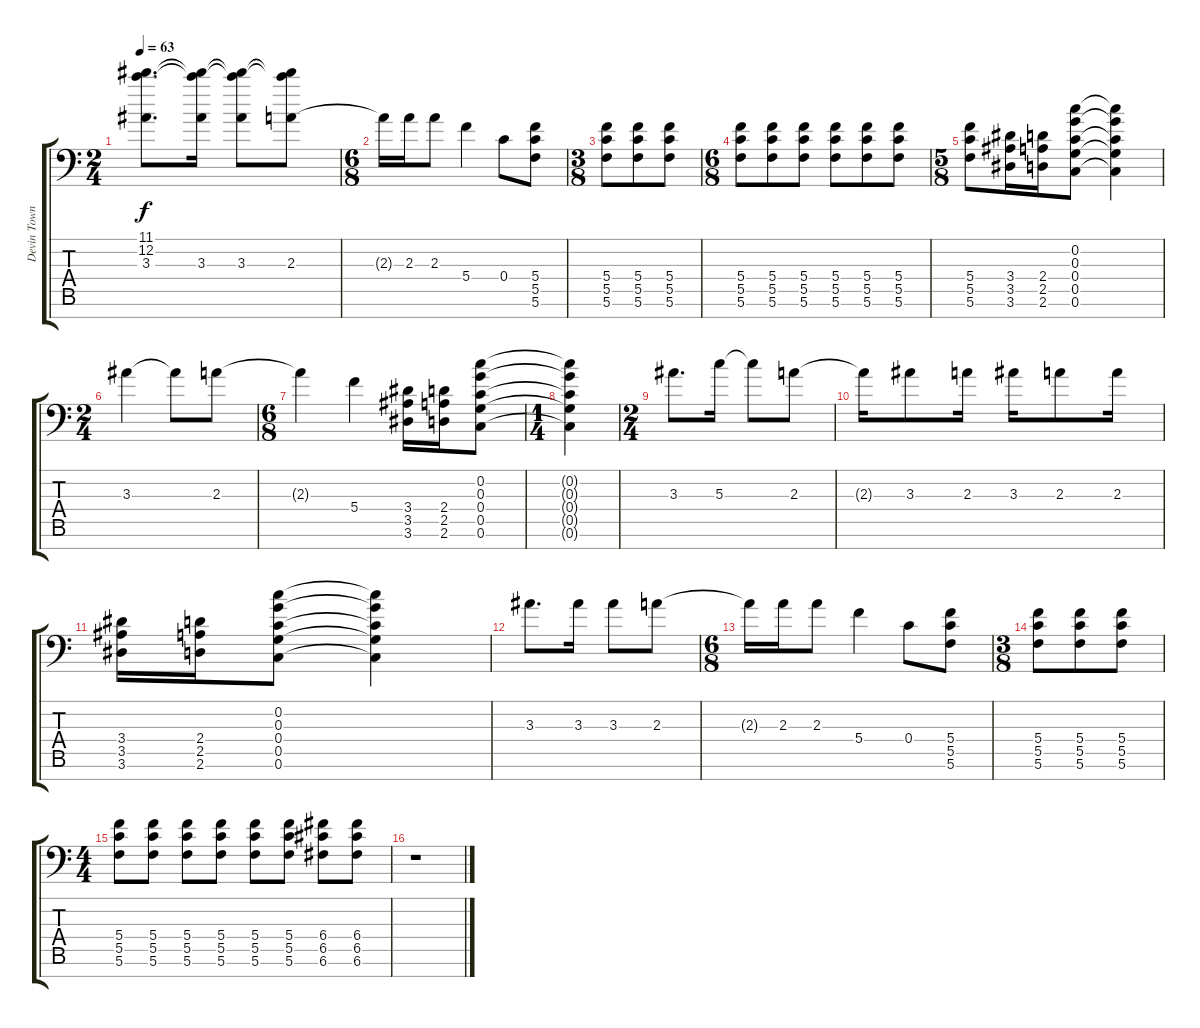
\track ("Devin Townsend" "Devin Town") {instrument distortionguitar}
\staff {score tabs}
\tuning (E4 C4 G3 C3 G2 C2 G1) {hide}
\ts (2 4)
\tempo 63
\clef f4
\ks c
(11.1{t} 12.2{t} 3.3).8{d dy f} (11.1{t} 12.2{t} 3.3).16 (11.1{t} 12.2{t} 3.3).8 (11.1{t} 12.2{t} 2.3).8 |
\ts (6 8)
2.3{t}.16 2.3.16 2.3.8 5.4.4 0.4.8 (5.4 5.5 5.6).8 |
\ts (3 8)
(5.4 5.5 5.6).8 (5.4 5.5 5.6).8 (5.4 5.5 5.6).8 |
\ts (6 8)
(5.4 5.5 5.6).8 (5.4 5.5 5.6).8 (5.4 5.5 5.6).8 (5.4 5.5 5.6).8 (5.4 5.5 5.6).8 (5.4 5.5 5.6).8 |
\ts (5 8)
(5.4 5.5 5.6).8 (3.4 3.5 3.6).16 (2.4 2.5 2.6).16 (0.2 0.3 0.4 0.5 0.6).8 (0.2{t} 0.3{t} 0.4{t} 0.5{t} 0.6{t}).4 |
\ts (2 4)
3.3.4 3.3{t}.8 2.3.8 |
\ts (6 8)
2.3{t}.4 5.4.4 (3.4 3.5 3.6).16 (2.4 2.5 2.6).16 (0.2 0.3 0.4 0.5 0.6).8 |
\ts (1 4)
(0.2{t} 0.3{t} 0.4{t} 0.5{t} 0.6{t}).4 |
\ts (2 4)
3.3.8{d} 5.3.16 5.3{t}.8 2.3.8 |
2.3{t}.16 3.3.8 2.3.16 3.3.16 2.3.8 2.3.16 |
(3.4 3.5 3.6).16 (2.4 2.5 2.6).16 (0.2 0.3 0.4 0.5 0.6).8 (0.2{t} 0.3{t} 0.4{t} 0.5{t} 0.6{t}).4 |
3.3.8{d} 3.3.16 3.3.8 2.3.8 |
\ts (6 8)
2.3{t}.16 2.3.16 2.3.8 5.4.4 0.4.8 (5.4 5.5 5.6).8 |
\ts (3 8)
(5.4 5.5 5.6).8 (5.4 5.5 5.6).8 (5.4 5.5 5.6).8 |
\ts (4 4)
(5.4 5.5 5.6).8 (5.4 5.5 5.6).8 (5.4 5.5 5.6).8 (5.4 5.5 5.6).8 (5.4 5.5 5.6).8 (5.4 5.5 5.6).8 (6.4 6.5 6.6).8 (6.4 6.5 6.6).8 |
r.1
